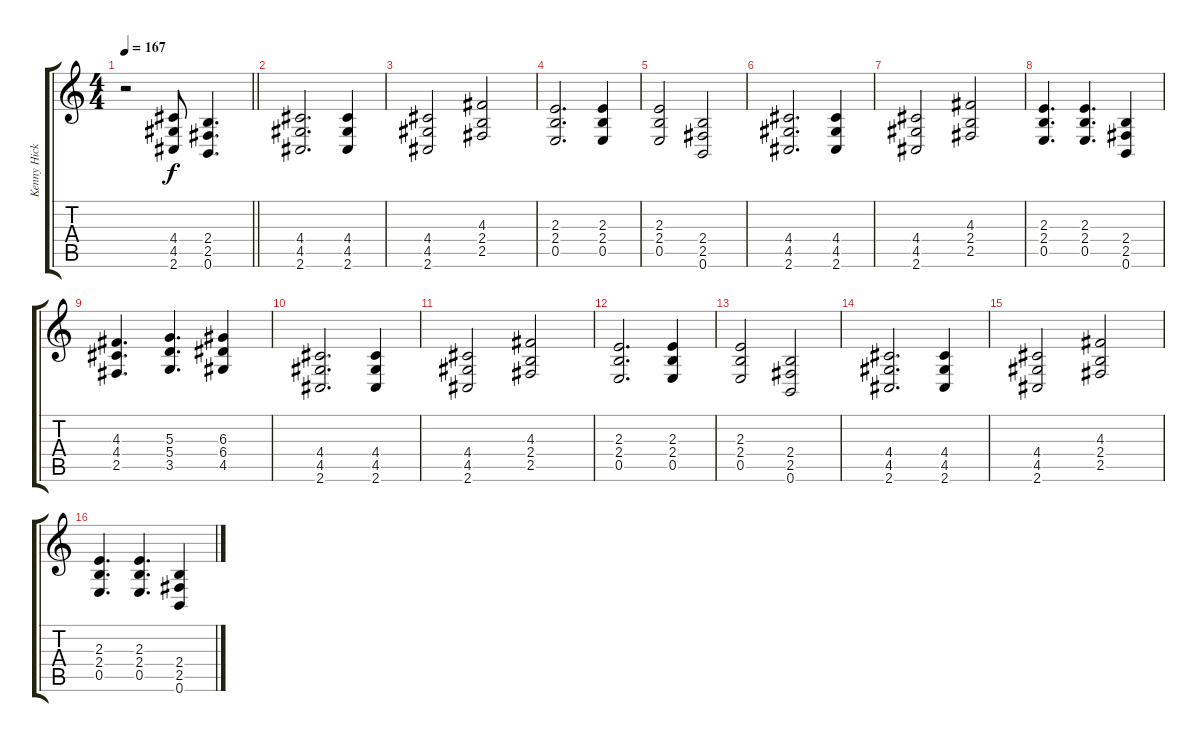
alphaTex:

\track ("Kenny Hickey" "Kenny Hick") {instrument distortionguitar}
\staff {score tabs}
\tuning (B3 Gb3 D3 A2 E2 B1) {hide}
\ts (4 4)
\tempo 167
\clef g2
\barLineRight lightlight
\ks c
r.2{dy f volume 14} (4.4 4.5 2.6).8 (2.4 2.5 0.6).4{d} |
\section ("" "")
(4.4 4.5 2.6).2{d} (4.4 4.5 2.6).4 |
(4.4 4.5 2.6).2 (4.3 2.4 2.5).2 |
(2.3 2.4 0.5).2{d} (2.3 2.4 0.5).4 |
(2.3 2.4 0.5).2 (2.4 2.5 0.6).2 |
(4.4 4.5 2.6).2{d} (4.4 4.5 2.6).4 |
(4.4 4.5 2.6).2 (4.3 2.4 2.5).2 |
(2.3 2.4 0.5).4{d} (2.3 2.4 0.5).4{d} (2.4 2.5 0.6).4 |
(4.3 4.4 2.5).4{d} (5.3 5.4 3.5).4{d} (6.3 6.4 4.5).4 |
(4.4 4.5 2.6).2{d} (4.4 4.5 2.6).4 |
(4.4 4.5 2.6).2 (4.3 2.4 2.5).2 |
(2.3 2.4 0.5).2{d} (2.3 2.4 0.5).4 |
(2.3 2.4 0.5).2 (2.4 2.5 0.6).2 |
(4.4 4.5 2.6).2{d} (4.4 4.5 2.6).4 |
(4.4 4.5 2.6).2 (4.3 2.4 2.5).2 |
(2.3 2.4 0.5).4{d} (2.3 2.4 0.5).4{d} (2.4 2.5 0.6).4
